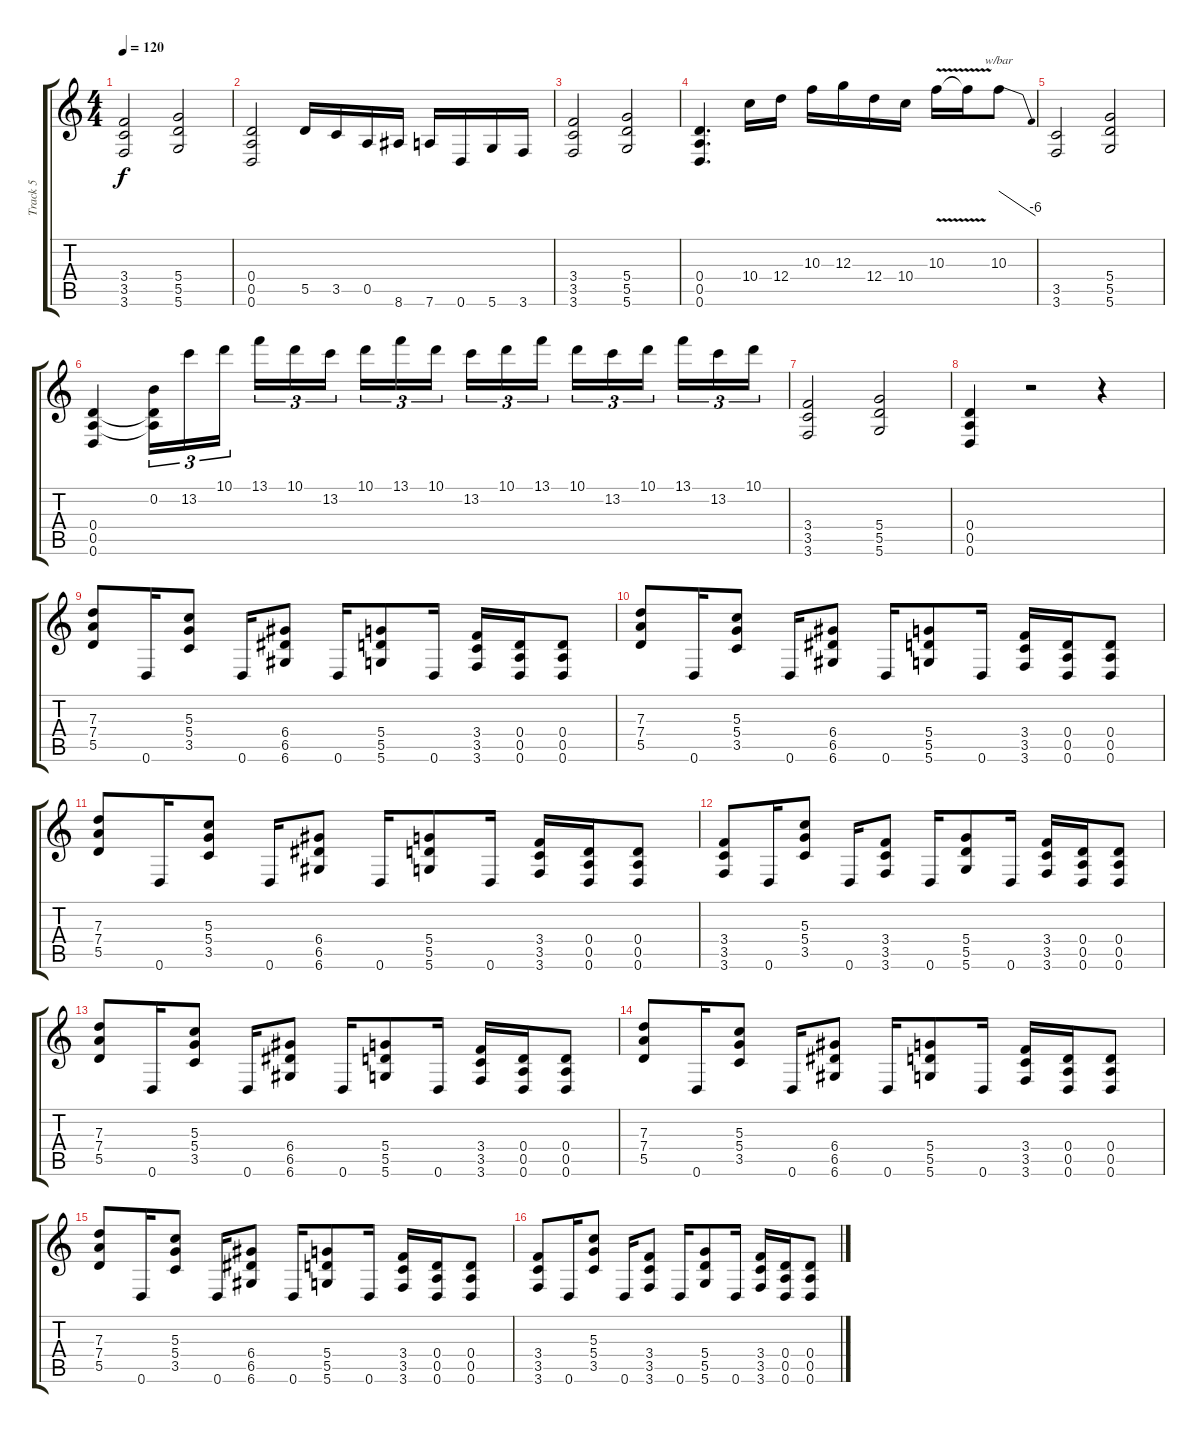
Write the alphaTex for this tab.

\track ("Track 5" "Track 5") {instrument distortionguitar}
\staff {score tabs}
\tuning (E4 B3 G3 D3 A2 D2) {hide}
\ts (4 4)
\tempo 120
\clef g2
\ks c
(3.4 3.5 3.6).2{dy f} (5.4 5.5 5.6).2 |
(0.4 0.5 0.6).2 5.5.16 3.5.16 0.5.16 8.6.16 7.6.16 0.6.16 5.6.16 3.6.16 |
(3.4 3.5 3.6).2 (5.4 5.5 5.6).2 |
(0.4 0.5 0.6).4{d} 10.4.16 12.4.16 10.3.16 12.3.16 12.4.16 10.4.16 10.3{v}.16 10.3{t}.16 10.3.8{tbe (dive default 0 0 60 -24)} |
(3.5 3.6).2 (5.4 5.5 5.6).2 |
(0.4 0.5 0.6).4 (0.2 0.4{t} 0.5{t}).16{tu (3 2)} 13.2.16{tu (3 2)} 10.1.16{tu (3 2) beam splitsecondary} 13.1.16{tu (3 2)} 10.1.16{tu (3 2)} 13.2.16{tu (3 2)} 10.1.16{tu (3 2)} 13.1.16{tu (3 2)} 10.1.16{tu (3 2) beam splitsecondary} 13.2.16{tu (3 2)} 10.1.16{tu (3 2)} 13.1.16{tu (3 2)} 10.1.16{tu (3 2)} 13.2.16{tu (3 2)} 10.1.16{tu (3 2) beam splitsecondary} 13.1.16{tu (3 2)} 13.2.16{tu (3 2)} 10.1.16{tu (3 2)} |
(3.4 3.5 3.6).2 (5.4 5.5 5.6).2 |
(0.4 0.5 0.6).4 r.2 r.4 |
(7.3 7.4 5.5).8 0.6.16 (5.3 5.4 3.5).8 0.6.16 (6.4 6.5 6.6).8 0.6.16 (5.4 5.5 5.6).8 0.6.16 (3.4 3.5 3.6).16 (0.4 0.5 0.6).16 (0.4 0.5 0.6).8 |
(7.3 7.4 5.5).8 0.6.16 (5.3 5.4 3.5).8 0.6.16 (6.4 6.5 6.6).8 0.6.16 (5.4 5.5 5.6).8 0.6.16 (3.4 3.5 3.6).16 (0.4 0.5 0.6).16 (0.4 0.5 0.6).8 |
(7.3 7.4 5.5).8 0.6.16 (5.3 5.4 3.5).8 0.6.16 (6.4 6.5 6.6).8 0.6.16 (5.4 5.5 5.6).8 0.6.16 (3.4 3.5 3.6).16 (0.4 0.5 0.6).16 (0.4 0.5 0.6).8 |
(3.4 3.5 3.6).8 0.6.16 (5.3 5.4 3.5).8 0.6.16 (3.4 3.5 3.6).8 0.6.16 (5.4 5.5 5.6).8 0.6.16 (3.4 3.5 3.6).16 (0.4 0.5 0.6).16 (0.4 0.5 0.6).8 |
(7.3 7.4 5.5).8 0.6.16 (5.3 5.4 3.5).8 0.6.16 (6.4 6.5 6.6).8 0.6.16 (5.4 5.5 5.6).8 0.6.16 (3.4 3.5 3.6).16 (0.4 0.5 0.6).16 (0.4 0.5 0.6).8 |
(7.3 7.4 5.5).8 0.6.16 (5.3 5.4 3.5).8 0.6.16 (6.4 6.5 6.6).8 0.6.16 (5.4 5.5 5.6).8 0.6.16 (3.4 3.5 3.6).16 (0.4 0.5 0.6).16 (0.4 0.5 0.6).8 |
(7.3 7.4 5.5).8 0.6.16 (5.3 5.4 3.5).8 0.6.16 (6.4 6.5 6.6).8 0.6.16 (5.4 5.5 5.6).8 0.6.16 (3.4 3.5 3.6).16 (0.4 0.5 0.6).16 (0.4 0.5 0.6).8 |
(3.4 3.5 3.6).8 0.6.16 (5.3 5.4 3.5).8 0.6.16 (3.4 3.5 3.6).8 0.6.16 (5.4 5.5 5.6).8 0.6.16 (3.4 3.5 3.6).16 (0.4 0.5 0.6).16 (0.4 0.5 0.6).8
